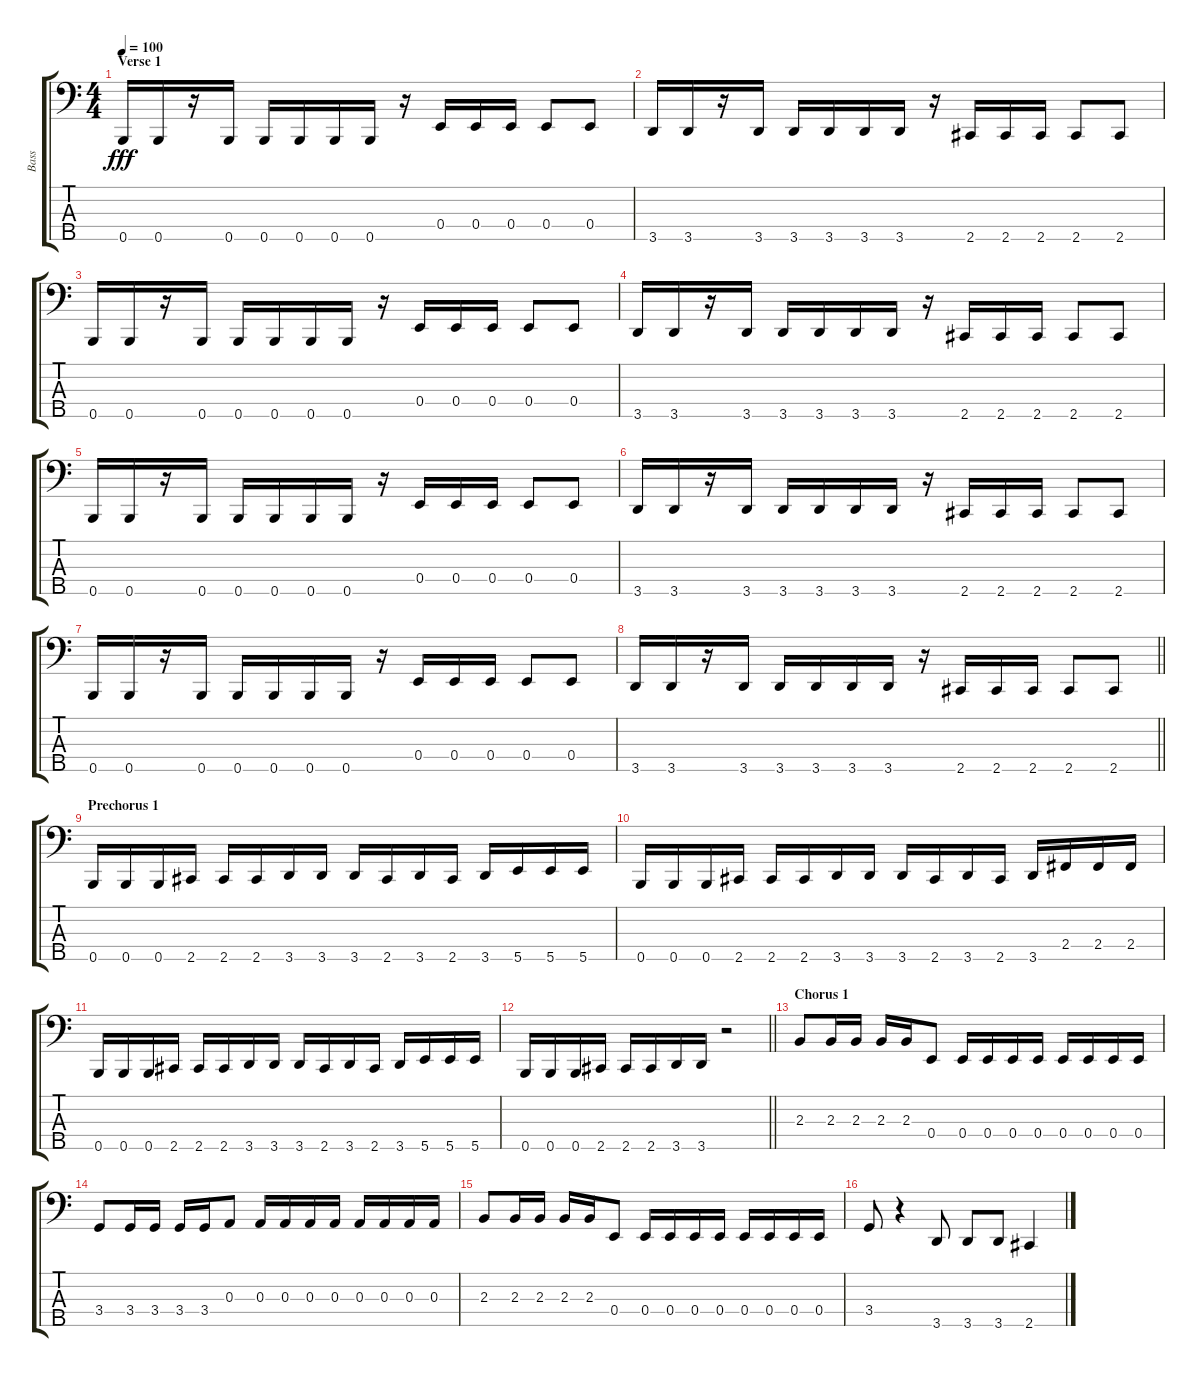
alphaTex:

\track ("Bass" "Bass") {instrument electricbassfinger}
\staff {score tabs}
\tuning (G2 D2 A1 E1 B0) {hide}
\ts (4 4)
\section ("" "Verse 1")
\tempo 100
\clef f4
\ks c
0.5.16{dy fff} 0.5.16 r.16 0.5.16 0.5.16 0.5.16 0.5.16 0.5.16 r.16 0.4.16 0.4.16 0.4.16 0.4.8 0.4.8 |
3.5.16 3.5.16 r.16 3.5.16 3.5.16 3.5.16 3.5.16 3.5.16 r.16 2.5.16 2.5.16 2.5.16 2.5.8 2.5.8 |
0.5.16 0.5.16 r.16 0.5.16 0.5.16 0.5.16 0.5.16 0.5.16 r.16 0.4.16 0.4.16 0.4.16 0.4.8 0.4.8 |
3.5.16 3.5.16 r.16 3.5.16 3.5.16 3.5.16 3.5.16 3.5.16 r.16 2.5.16 2.5.16 2.5.16 2.5.8 2.5.8 |
0.5.16 0.5.16 r.16 0.5.16 0.5.16 0.5.16 0.5.16 0.5.16 r.16 0.4.16 0.4.16 0.4.16 0.4.8 0.4.8 |
3.5.16 3.5.16 r.16 3.5.16 3.5.16 3.5.16 3.5.16 3.5.16 r.16 2.5.16 2.5.16 2.5.16 2.5.8 2.5.8 |
0.5.16 0.5.16 r.16 0.5.16 0.5.16 0.5.16 0.5.16 0.5.16 r.16 0.4.16 0.4.16 0.4.16 0.4.8 0.4.8 |
\barLineRight lightlight
3.5.16 3.5.16 r.16 3.5.16 3.5.16 3.5.16 3.5.16 3.5.16 r.16 2.5.16 2.5.16 2.5.16 2.5.8 2.5.8 |
\section ("" "Prechorus 1")
0.5.16 0.5.16 0.5.16 2.5.16 2.5.16 2.5.16 3.5.16 3.5.16 3.5.16 2.5.16 3.5.16 2.5.16 3.5.16 5.5.16 5.5.16 5.5.16 |
0.5.16 0.5.16 0.5.16 2.5.16 2.5.16 2.5.16 3.5.16 3.5.16 3.5.16 2.5.16 3.5.16 2.5.16 3.5.16 2.4.16 2.4.16 2.4.16 |
0.5.16 0.5.16 0.5.16 2.5.16 2.5.16 2.5.16 3.5.16 3.5.16 3.5.16 2.5.16 3.5.16 2.5.16 3.5.16 5.5.16 5.5.16 5.5.16 |
\barLineRight lightlight
0.5.16 0.5.16 0.5.16 2.5.16 2.5.16 2.5.16 3.5.16 3.5.16 r.2 |
\section ("" "Chorus 1")
2.3.8 2.3.16 2.3.16 2.3.16 2.3.16 0.4.8 0.4.16 0.4.16 0.4.16 0.4.16 0.4.16 0.4.16 0.4.16 0.4.16 |
3.4.8 3.4.16 3.4.16 3.4.16 3.4.16 0.3.8 0.3.16 0.3.16 0.3.16 0.3.16 0.3.16 0.3.16 0.3.16 0.3.16 |
2.3.8 2.3.16 2.3.16 2.3.16 2.3.16 0.4.8 0.4.16 0.4.16 0.4.16 0.4.16 0.4.16 0.4.16 0.4.16 0.4.16 |
3.4.8 r.4 3.5.8 3.5.8 3.5.8 2.5.4
